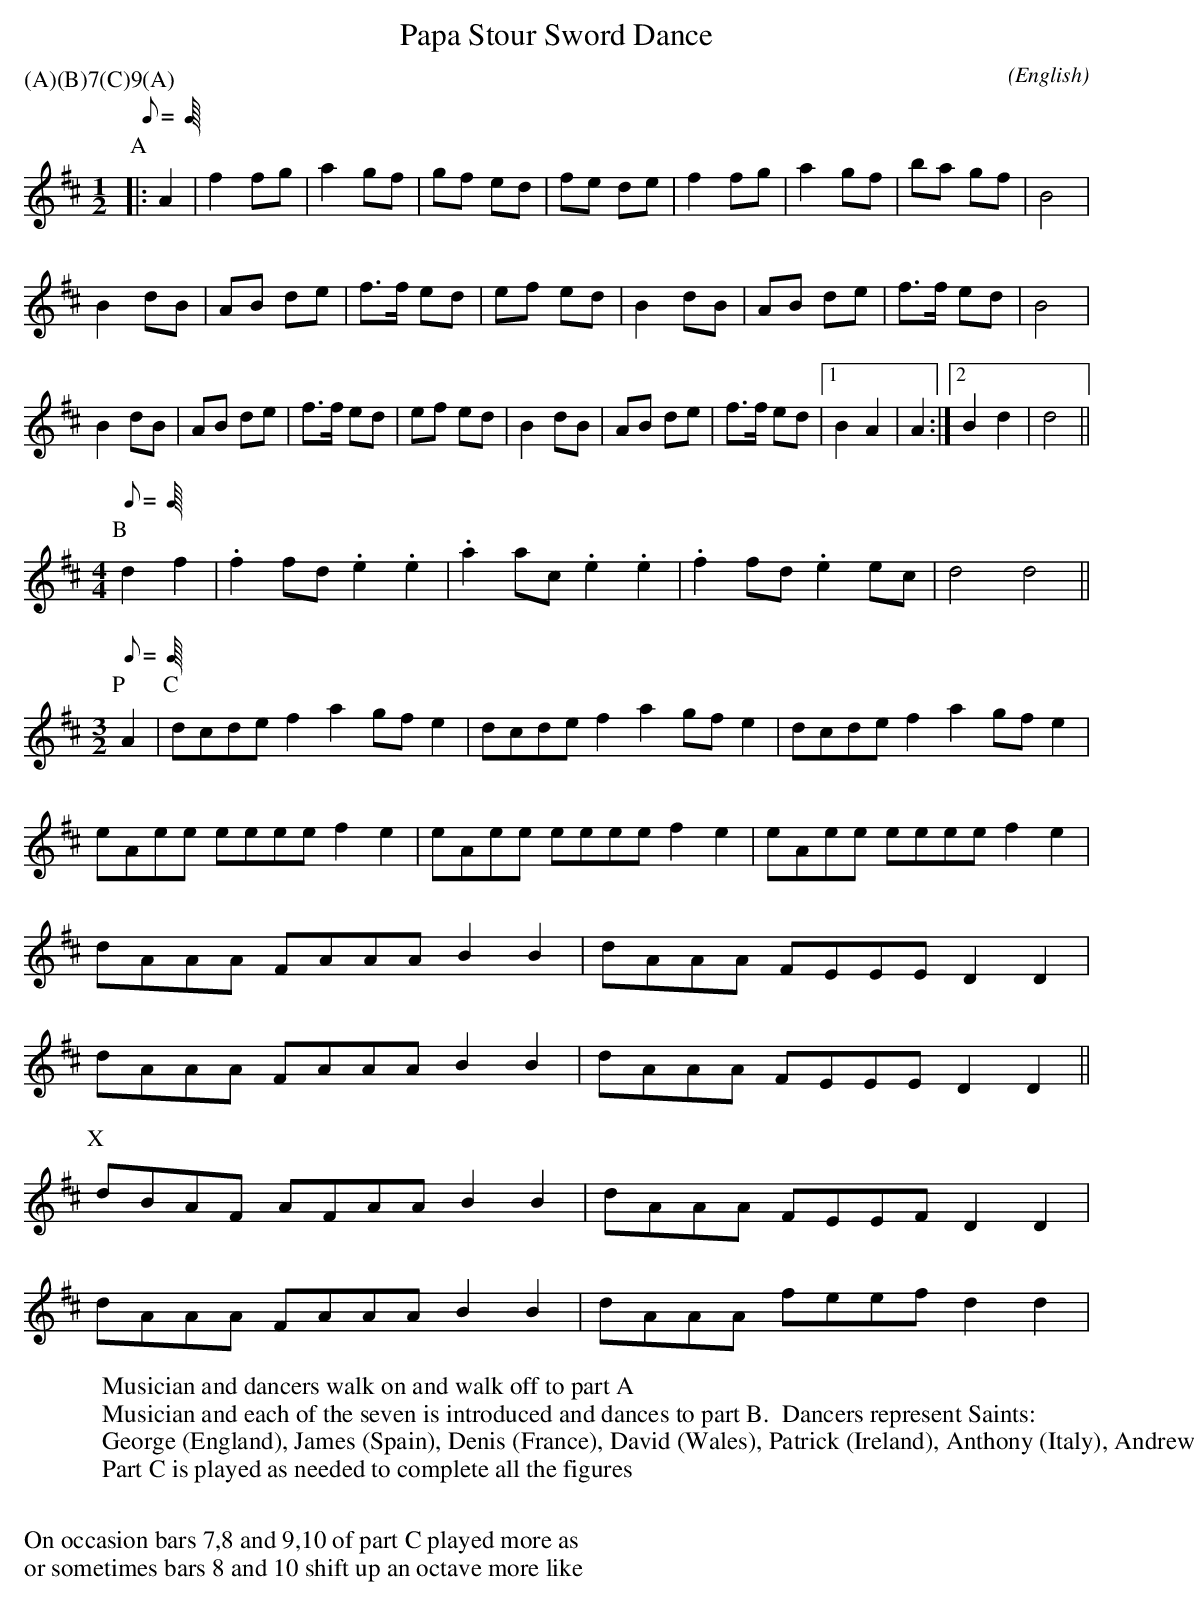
X:1
T:Papa Stour Sword Dance
M:1/2
C:
O:English
P:(A)(B)7(C)9(A)
L:1/8
K:D
W:Musician and dancers walk on and walk off to part A
Q:C2=128
P:A
|: A2 |\
   f2 fg | a2 gf | gf  ed | fe de | f2 fg | a2 gf | ba  gf |  B4    |
   B2 dB | AB de | f>f ed | ef ed | B2 dB | AB de | f>f ed |  B4    |
   B2 dB | AB de | f>f ed | ef ed | B2 dB | AB de | f>f ed |1 B2 A2 | A2   :|2\
   B2 d2 | d4    ||
W:Musician and each of the seven is introduced and dances to part B.  Dancers represent Saints:
W:George (England), James (Spain), Denis (France), David (Wales), Patrick (Ireland), Anthony (Italy), Andrew (Scotland)
M:4/4
L:1/8
Q:C2=180
P:B
d2 f2 |\
.f2 fd .e2 .e2 | .a2 ac .e2 .e2 | .f2 fd .e2 ec | d4      d4 ||
W:Part C is played as needed to complete all the figures
M:3/2
Q:C2=230
P:P
A2    |\
P:C
dcde f2 a2 gfe2  | dcde f2 a2 gfe2  | dcde f2 a2 gfe2   |
eAee eeee  f2 e2 | eAee eeee  f2 e2 | eAee eeee  f2 e2  |
dAAA FAAA  B2 B2 | dAAA FEEE  D2 D2 |
dAAA FAAA  B2 B2 | dAAA FEEE  D2 D2 ||
W:
W: On occasion bars 7,8 and 9,10 of part C played more as
P:X
dBAF AFAA  B2 B2 | dAAA FEEF  D2 D2 |
W: or sometimes bars 8 and 10 shift up an octave more like
dAAA FAAA  B2 B2 | dAAA feef  d2 d2 |
